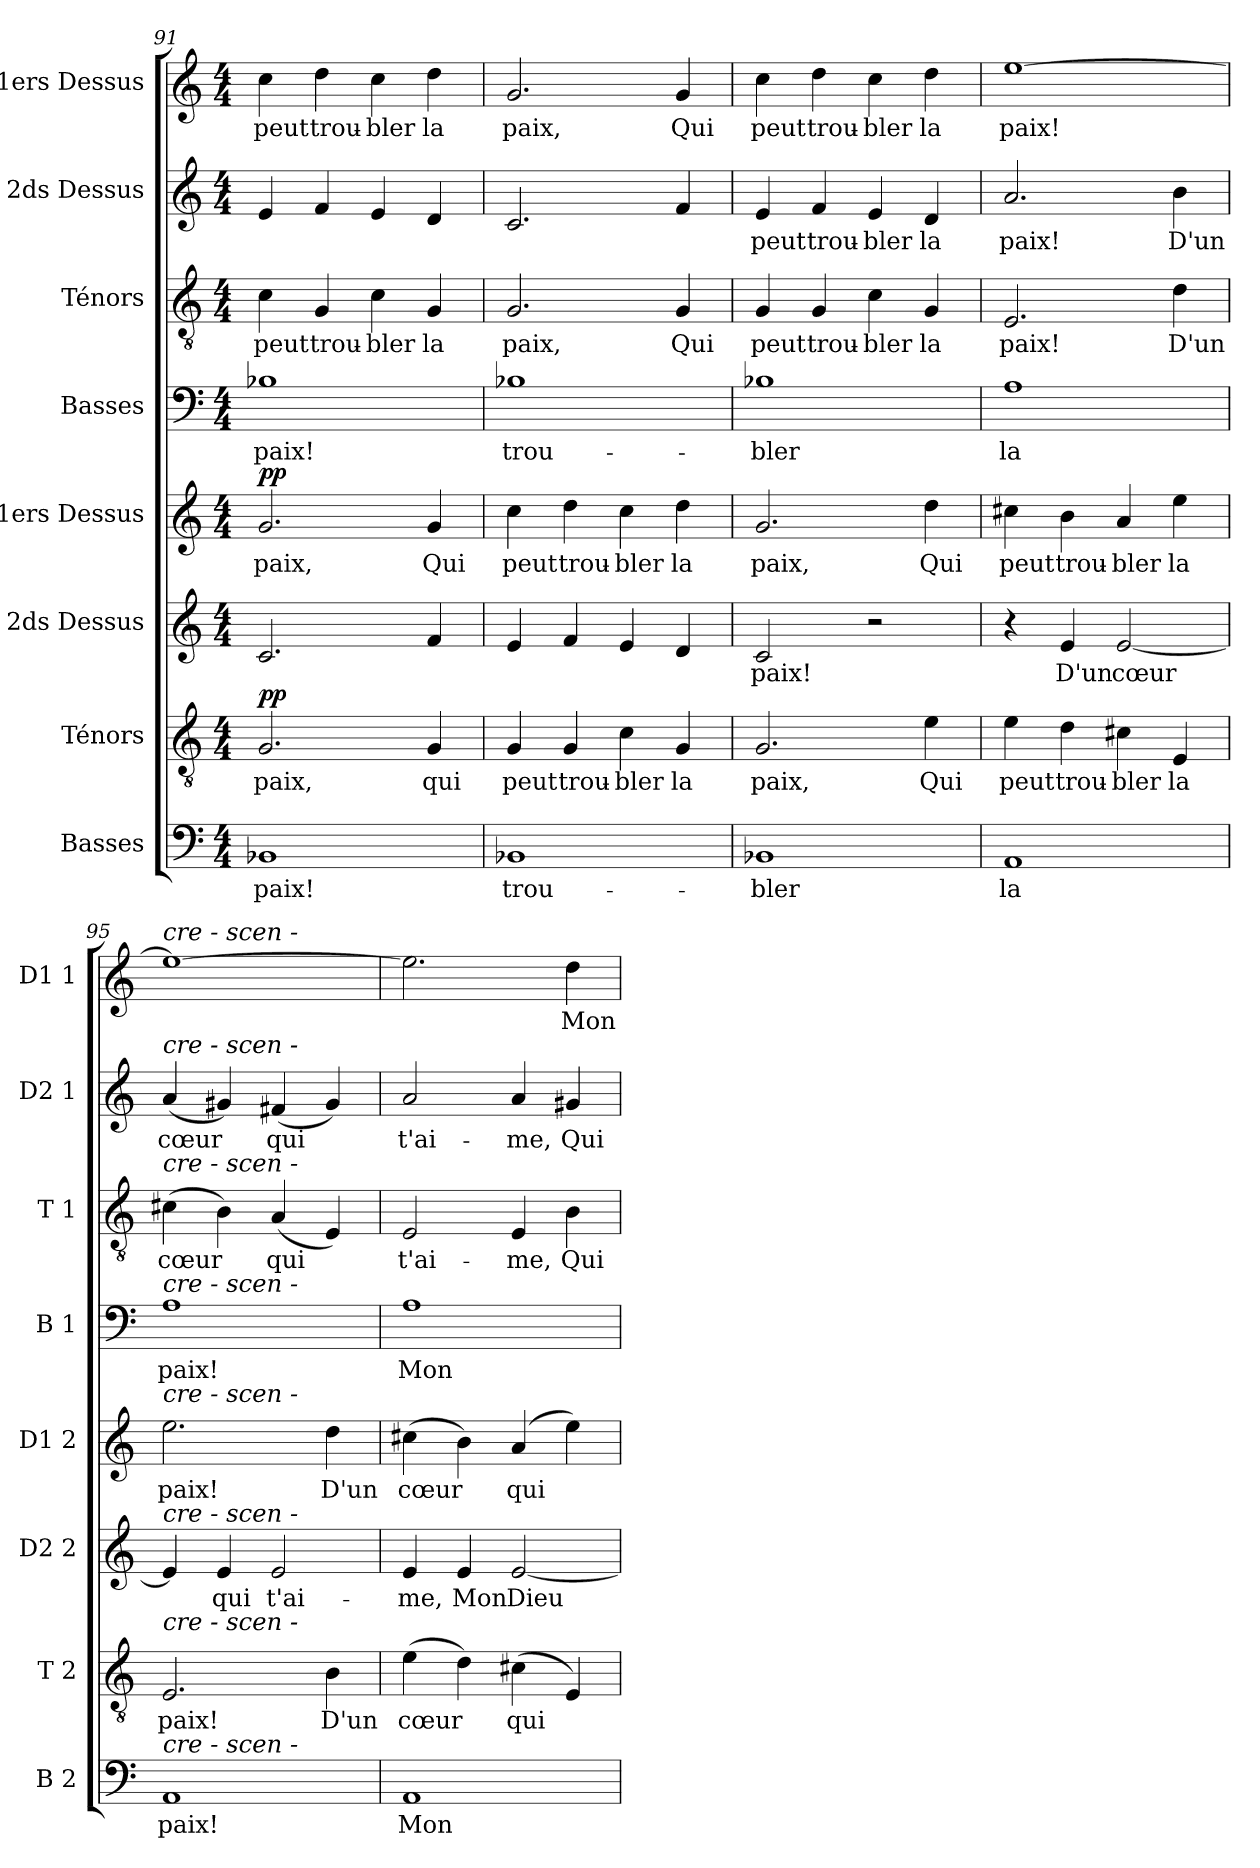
**kern	**text	**kern	**text	**dynam	**kern	**text	**kern	**text	**dynam	**kern	**text	**kern	**text	**kern	**text	**kern	**text
*part8	*part8	*part7	*part7	*part7	*part6	*part6	*part5	*part5	*part5	*part4	*part4	*part3	*part3	*part2	*part2	*part1	*part1
*staff8	*staff8	*staff7	*staff7	*staff7	*staff6	*staff6	*staff5	*staff5	*staff5	*staff4	*staff4	*staff3	*staff3	*staff2	*staff2	*staff1	*staff1
*I"Basses	*	*I"Ténors	*	*	*I"2ds Dessus	*	*I"1ers Dessus	*	*	*I"Basses	*	*I"Ténors	*	*I"2ds Dessus	*	*I"1ers Dessus	*
*I'B 2	*	*I'T 2	*	*	*I'D2 2	*	*I'D1 2	*	*	*I'B 1	*	*I'T 1	*	*I'D2 1	*	*I'D1 1	*
*clefF4	*	*clefGv2	*	*	*clefG2	*	*clefG2	*	*	*clefF4	*	*clefGv2	*	*clefG2	*	*clefG2	*
*k[]	*	*k[]	*	*	*k[]	*	*k[]	*	*	*k[]	*	*k[]	*	*k[]	*	*k[]	*
*M4/4	*	*M4/4	*	*	*M4/4	*	*M4/4	*	*	*M4/4	*	*M4/4	*	*M4/4	*	*M4/4	*
=91	=91	=91	=91	=91	=91	=91	=91	=91	=91	=91	=91	=91	=91	=91	=91	=91	=91
!	!	!	!	!LO:DY:a	!	!	!	!	!LO:DY:a	!	!	!	!	!	!	!	!
1BB-X	paix!	2.G/	paix,	pp	2.c/	.	2.g/	paix,	pp	1B-X	paix!	4c\	peut	4e/	.	4cc\	peut
.	.	.	.	.	.	.	.	.	.	.	.	4G/	trou-	4f/	.	4dd\	trou-
.	.	.	.	.	.	.	.	.	.	.	.	4c\	-bler	4e/	.	4cc\	-bler
.	.	4G/	qui	.	4f/	.	4g/	Qui	.	.	.	4G/	la	4d/	.	4dd\	la
=92	=92	=92	=92	=92	=92	=92	=92	=92	=92	=92	=92	=92	=92	=92	=92	=92	=92
1BB-X	trou-	4G/	peut	.	4e/	.	4cc\	peut	.	1B-X	trou-	2.G/	paix,	2.c/	.	2.g/	paix,
.	.	4G/	trou-	.	4f/	.	4dd\	trou-	.	.	.	.	.	.	.	.	.
.	.	4c\	-bler	.	4e/	.	4cc\	-bler	.	.	.	.	.	.	.	.	.
.	.	4G/	la	.	4d/	.	4dd\	la	.	.	.	4G/	Qui	4f/	.	4g/	Qui
!!LO:LB:g=z
=93	=93	=93	=93	=93	=93	=93	=93	=93	=93	=93	=93	=93	=93	=93	=93	=93	=93
1BB-X	-bler	2.G/	paix,	.	2c/	paix!	2.g/	paix,	.	1B-X	-bler	4G/	peut	4e/	peut	4cc\	peut
.	.	.	.	.	.	.	.	.	.	.	.	4G/	trou-	4f/	trou-	4dd\	trou-
.	.	.	.	.	2r	.	.	.	.	.	.	4c\	-bler	4e/	-bler	4cc\	-bler
.	.	4e\	Qui	.	.	.	4dd\	Qui	.	.	.	4G/	la	4d/	la	4dd\	la
=94	=94	=94	=94	=94	=94	=94	=94	=94	=94	=94	=94	=94	=94	=94	=94	=94	=94
1AA	la	4e\	peut	.	4r	.	4cc#X\	peut	.	1A	la	2.E/	paix!	2.a/	paix!	[1ee	paix!
.	.	4d\	trou-	.	4e/	D'un	4b\	trou-	.	.	.	.	.	.	.	.	.
.	.	4c#X\	-bler	.	[2e/	cœur	4a/	-bler	.	.	.	.	.	.	.	.	.
.	.	4E/	la	.	.	.	4ee\	la	.	.	.	4d\	D'un	4b\	D'un	.	.
=95	=95	=95	=95	=95	=95	=95	=95	=95	=95	=95	=95	=95	=95	=95	=95	=95	=95
!	!	!	!	!	!	!	!	!	!	!	!	!	!	!	!	!LO:TX:a:i:t=cre                     -                     scen                     -	!
!	!	!	!	!	!	!	!	!	!	!	!	!	!	!LO:TX:a:i:t=cre                     -                     scen                     -	!	!	!
!	!	!	!	!	!	!	!	!	!	!	!	!LO:TX:a:i:t=cre                     -                     scen                     -	!	!	!	!	!
!	!	!	!	!	!	!	!	!	!	!LO:TX:a:i:t=cre                     -                     scen                     -	!	!	!	!	!	!	!
!	!	!	!	!	!	!	!LO:TX:a:i:t=cre                     -                     scen                     -	!	!	!	!	!	!	!	!	!	!
!	!	!	!	!	!LO:TX:a:i:t=cre                     -                     scen                     -	!	!	!	!	!	!	!	!	!	!	!	!
!	!	!LO:TX:a:i:t=cre                     -                     scen                     -	!	!	!	!	!	!	!	!	!	!	!	!	!	!	!
!LO:TX:a:i:t=cre                     -                     scen                     -	!	!	!	!	!	!	!	!	!	!	!	!	!	!	!	!	!
1AA	paix!	2.E/	paix!	.	4e/]	.	2.ee\	paix!	.	1A	paix!	(4c#X\	cœur	(4a/	cœur	1ee_	.
.	.	.	.	.	4e/	qui	.	.	.	.	.	4B\)	.	4g#X/)	.	.	.
.	.	.	.	.	2e/	t'ai-	.	.	.	.	.	(4A/	qui	(4f#X/	qui	.	.
.	.	4B\	D'un	.	.	.	4dd\	D'un	.	.	.	4E/)	.	4g#/)	.	.	.
=96	=96	=96	=96	=96	=96	=96	=96	=96	=96	=96	=96	=96	=96	=96	=96	=96	=96
1AA	Mon	(4e\	cœur	.	4e/	-me,	(4cc#X\	cœur	.	1A	Mon	2E/	t'ai-	2a/	t'ai-	2.ee\]	.
.	.	4d\)	.	.	4e/	Mon	4b\)	.	.	.	.	.	.	.	.	.	.
.	.	(4c#X\	qui	.	[2e/	Dieu	(4a/	qui	.	.	.	4E/	-me,	4a/	-me,	.	.
.	.	4E/)	.	.	.	.	4ee\)	.	.	.	.	4B\	Qui	4g#X/	Qui	4dd\	Mon
=	=	=	=	=	=	=	=	=	=	=	=	=	=	=	=	=	=
*-	*-	*-	*-	*-	*-	*-	*-	*-	*-	*-	*-	*-	*-	*-	*-	*-	*-
